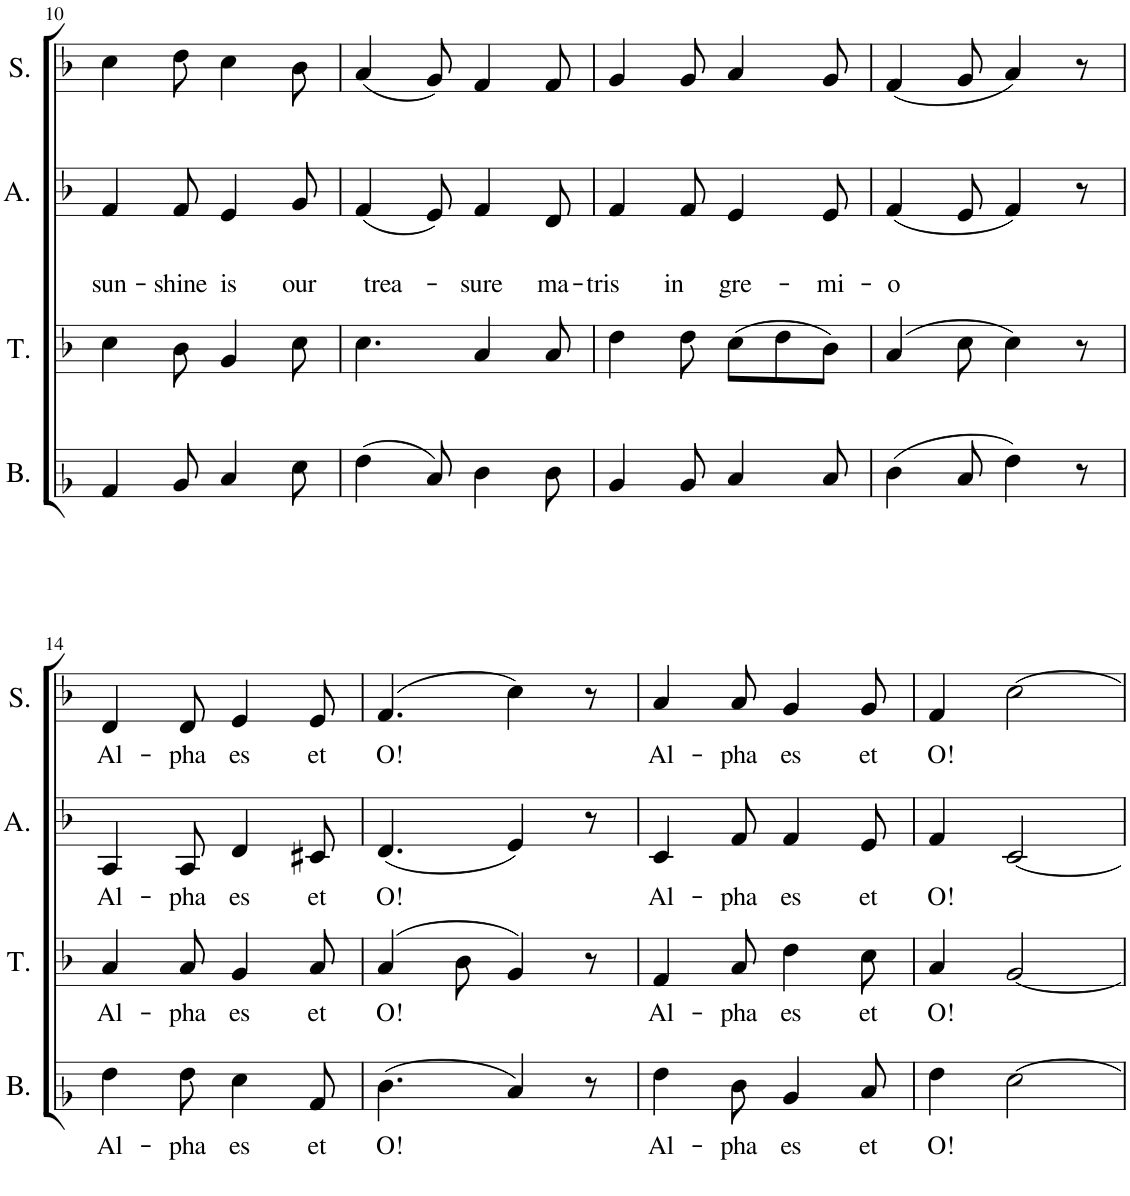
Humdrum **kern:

**kern	**text	**kern	**text	**kern	**text	**kern	**text
*part4	*part4	*part3	*part3	*part2	*part2	*part1	*part1
*staff4	*staff4	*staff3	*staff3	*staff2	*staff2	*staff1	*staff1
*I"B.	*	*I"T.	*	*I"A.	*	*I"S.	*
*I'B.	*	*I'T.	*	*I'A.	*	*I'S.	*
!!LO:PB:g=z
*clefF4	*	*clefGv2	*	*clefG2	*	*clefG2	*
*k[b-]	*	*k[b-]	*	*k[b-]	*	*k[b-]	*
*M6/8	*	*M6/8	*	*M6/8	*	*M6/8	*
=10	=10	=10	=10	=10	=10	=10	=10
!	!	!	!	!	!LO:LY:b	!	!
4AA/	.	4c\	.	4f/	sun-	4cc\	.
!	!	!	!	!	!LO:LY:b	!	!
8BB-/	.	8B-\	.	8f/	-shine	8dd\	.
!	!	!	!	!	!LO:LY:b	!	!
4C/	.	4G/	.	4e/	is	4cc\	.
!	!	!	!	!	!LO:LY:b	!	!
8E\	.	8c\	.	8g/	our	8b-\	.
=11	=11	=11	=11	=11	=11	=11	=11
!	!	!	!	!	!LO:LY:b	!	!
(4F\	.	4.c\	.	(4f/	trea-	(4a/	.
8C/)	.	.	.	8e/)	.	8g/)	.
!	!	!	!	!	!LO:LY:b	!	!
4D\	.	4A/	.	4f/	-sure	4f/	.
!	!	!	!	!	!LO:LY:b	!	!
8D\	.	8A/	.	8d/	ma-	8f/	.
=12	=12	=12	=12	=12	=12	=12	=12
!	!	!	!	!	!LO:LY:b	!	!
4BB-/	.	4d\	.	4f/	-tris	4g/	.
!	!	!	!	!	!LO:LY:b	!	!
8BB-/	.	8d\	.	8f/	in	8g/	.
!	!	!	!	!	!LO:LY:b	!	!
4C/	.	(8c\L	.	4e/	gre-	4a/	.
.	.	8d\	.	.	.	.	.
!	!	!	!	!	!LO:LY:b	!	!
8C/	.	8B-\J)	.	8e/	-mi-	8g/	.
=13	=13	=13	=13	=13	=13	=13	=13
!	!	!	!	!	!LO:LY:b	!	!
(4D\	.	(4A/	.	(4f/	-o	(4f/	.
8C/	.	8c\	.	8e/	.	8g/	.
4F\)	.	4c\)	.	4f/)	.	4a/)	.
8r	.	8r	.	8r	.	8r	.
!!LO:LB:g=z
=14	=14	=14	=14	=14	=14	=14	=14
!	!LO:LY:b	!	!LO:LY:b	!	!LO:LY:b	!	!LO:LY:b
4F\	Al-	4A/	Al-	4A/	Al-	4d/	Al-
!	!LO:LY:b	!	!LO:LY:b	!	!LO:LY:b	!	!LO:LY:b
8F\	-pha	8A/	-pha	8A/	-pha	8d/	-pha
!	!LO:LY:b	!	!LO:LY:b	!	!LO:LY:b	!	!LO:LY:b
4E\	es	4G/	es	4d/	es	4e/	es
!	!LO:LY:b	!	!LO:LY:b	!	!LO:LY:b	!	!LO:LY:b
8AA/	et	8A/	et	8c#X/	et	8e/	et
=15	=15	=15	=15	=15	=15	=15	=15
!	!LO:LY:b	!	!LO:LY:b	!	!LO:LY:b	!	!LO:LY:b
(4.D\	O!	(4A/	O!	(4.d/	O!	(4.f/	O!
.	.	8B-\	.	.	.	.	.
4C/)	.	4G/)	.	4e/)	.	4cc\)	.
8r	.	8r	.	8r	.	8r	.
=16	=16	=16	=16	=16	=16	=16	=16
!	!LO:LY:b	!	!LO:LY:b	!	!LO:LY:b	!	!LO:LY:b
4F\	Al-	4F/	Al-	4c/	Al-	4a/	Al-
!	!LO:LY:b	!	!LO:LY:b	!	!LO:LY:b	!	!LO:LY:b
8D\	-pha	8A/	-pha	8f/	-pha	8a/	-pha
!	!LO:LY:b	!	!LO:LY:b	!	!LO:LY:b	!	!LO:LY:b
4BB-/	es	4d\	es	4f/	es	4g/	es
!	!LO:LY:b	!	!LO:LY:b	!	!LO:LY:b	!	!LO:LY:b
8C/	et	8c\	et	8e/	et	8g/	et
=17	=17	=17	=17	=17	=17	=17	=17
!	!LO:LY:b	!	!LO:LY:b	!	!LO:LY:b	!	!LO:LY:b
4F\	O!	4A/	O!	4f/	O!	4f/	O!
[2E\	.	[2G/	.	[2c/	.	[2cc\	.
=	=	=	=	=	=	=	=
*-	*-	*-	*-	*-	*-	*-	*-
